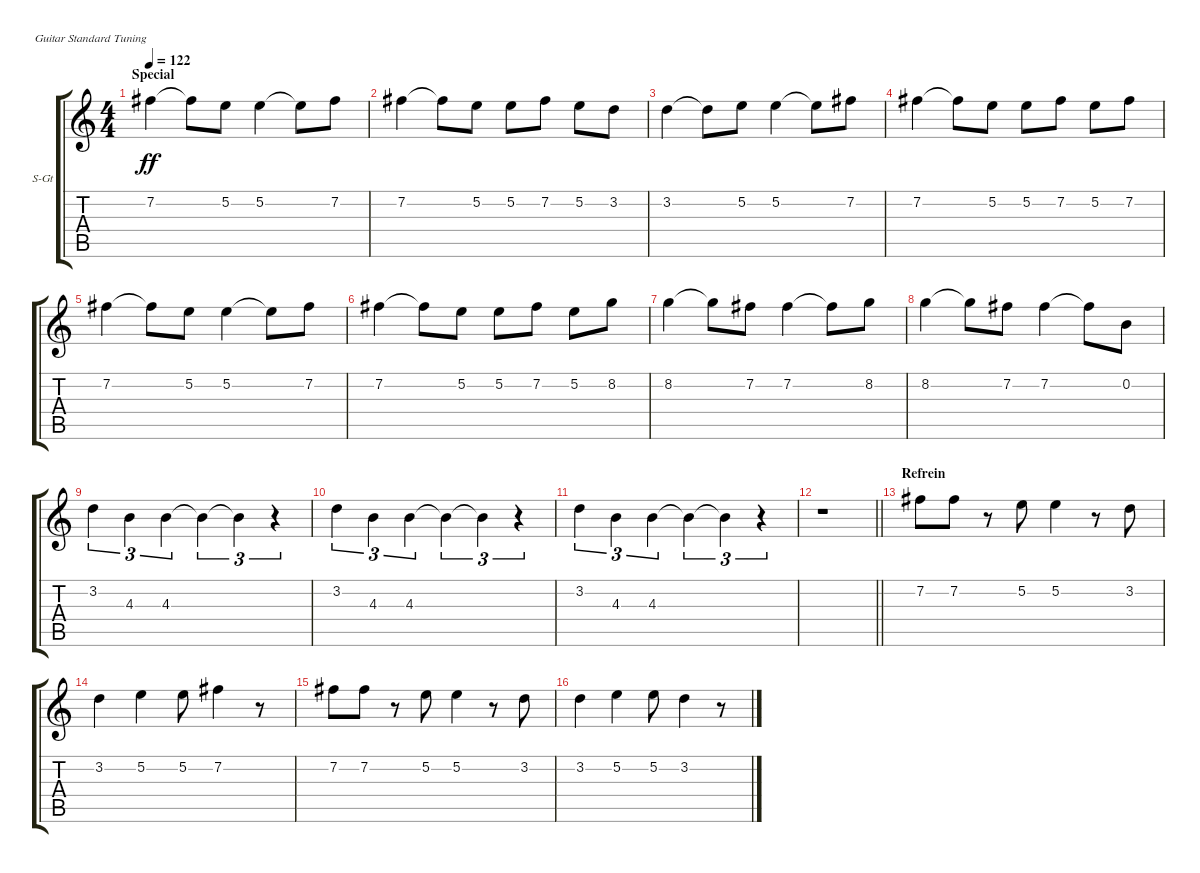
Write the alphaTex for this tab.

\bracketExtendMode groupsimilarinstruments
\firstSystemTrackNameOrientation horizontal
\otherSystemsTrackNameOrientation horizontal
\track ("Voce" "S-Gt") {instrument acousticguitarsteel}
\staff {score tabs}
\tuning (E4 B3 G3 D3 A2 E2)
\ts (4 4)
\section ("" "Special")
\tempo 122
\clef g2
\ks c
7.2.4{dy ff} 7.2{t}.8 5.2.8 5.2.4 5.2{t}.8 7.2.8 |
7.2.4 7.2{t}.8 5.2.8 5.2.8 7.2.8 5.2.8 3.2.8 |
3.2.4 3.2{t}.8 5.2.8 5.2.4 5.2{t}.8 7.2.8 |
7.2.4 7.2{t}.8 5.2.8 5.2.8 7.2.8 5.2.8 7.2.8 |
7.2.4 7.2{t}.8 5.2.8 5.2.4 5.2{t}.8 7.2.8 |
7.2.4 7.2{t}.8 5.2.8 5.2.8 7.2.8 5.2.8 8.2.8 |
8.2.4 8.2{t}.8 7.2.8 7.2.4 7.2{t}.8 8.2.8 |
8.2.4 8.2{t}.8 7.2.8 7.2.4 7.2{t}.8 0.2.8 |
3.2.4{tu (3 2)} 4.3.4{tu (3 2)} 4.3.4{tu (3 2)} 4.3{t}.4{tu (3 2)} 4.3{t}.4{tu (3 2)} r.4{tu (3 2)} |
3.2.4{tu (3 2)} 4.3.4{tu (3 2)} 4.3.4{tu (3 2)} 4.3{t}.4{tu (3 2)} 4.3{t}.4{tu (3 2)} r.4{tu (3 2)} |
3.2.4{tu (3 2)} 4.3.4{tu (3 2)} 4.3.4{tu (3 2)} 4.3{t}.4{tu (3 2)} 4.3{t}.4{tu (3 2)} r.4{tu (3 2)} |
\barLineRight lightlight
r.1 |
\section ("" "Refrein")
7.2.8 7.2.8 r.8 5.2.8 5.2.4 r.8 3.2.8 |
3.2.4 5.2.4 5.2.8 7.2.4 r.8 |
7.2.8 7.2.8 r.8 5.2.8 5.2.4 r.8 3.2.8 |
3.2.4 5.2.4 5.2.8 3.2.4 r.8
